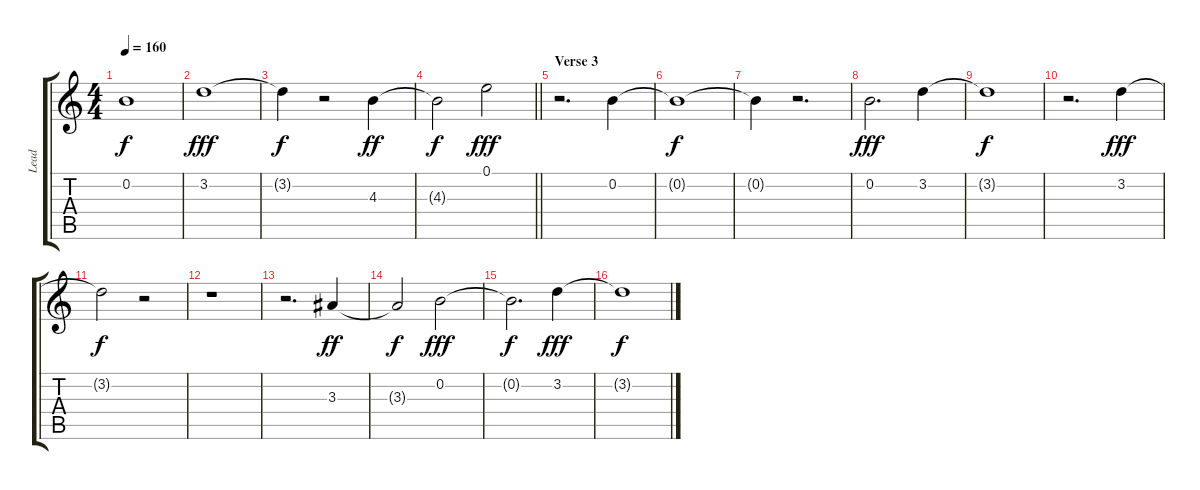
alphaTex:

\track ("Lead" "Lead") {instrument electricguitarjazz}
\staff {score tabs}
\tuning (E4 B3 G3 D3 A2 E2) {hide}
\ts (4 4)
\tempo 160
\clef g2
\ks c
0.2{t}.1{dy f} |
3.2.1{dy fff} |
3.2{t}.4{dy f} r.2 4.3.4{dy ff} |
\barLineRight lightlight
4.3{t}.2{dy f} 0.1.2{dy fff} |
\section ("" "Verse 3")
r.2{d} 0.2.4 |
0.2{t}.1{dy f} |
0.2{t}.4 r.2{d} |
0.2.2{d dy fff} 3.2.4 |
3.2{t}.1{dy f} |
r.2{d} 3.2.4{dy fff} |
3.2{t}.2{dy f} r.2 |
r.1 |
r.2{d} 3.3.4{dy ff} |
3.3{t}.2{dy f} 0.2.2{dy fff} |
0.2{t}.2{d dy f} 3.2.4{dy fff} |
3.2{t}.1{dy f}
